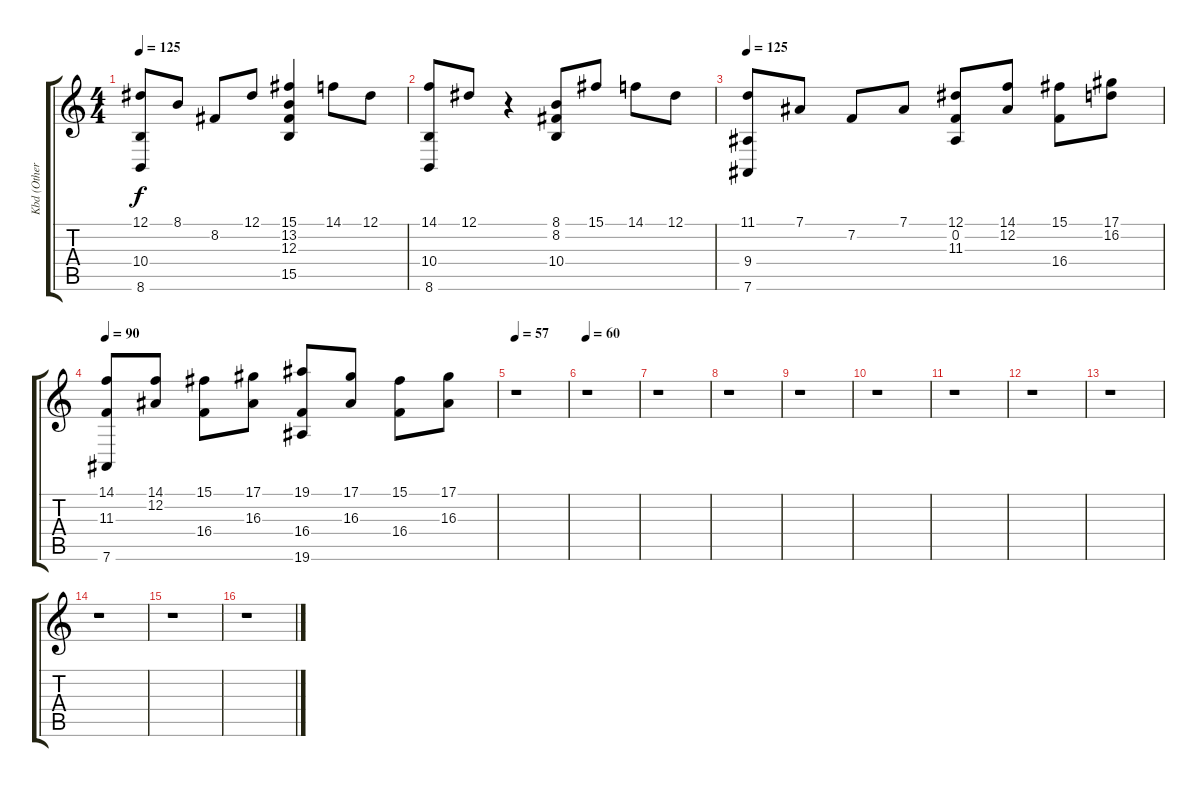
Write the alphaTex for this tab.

\track ("Kbd (Others)" "Kbd (Other") {instrument pad1newage}
\staff {score tabs}
\tuning (Eb4 Bb3 Gb3 Db3 Ab2 Eb2) {hide}
\ts (4 4)
\tempo 125
\clef g2
\ks c
(12.1 10.4 8.6).8{dy f} 8.1.8 8.2.8 12.1.8 (15.1 13.2 12.3 15.5).4 14.1.8 12.1.8 |
(14.1 10.4 8.6).8 12.1.8 r.4 (8.1 8.2 10.4).8 15.1.8 14.1.8 12.1.8 |
\tempo 125
(11.1 9.4 7.6).8 7.1.8 7.2.8 7.1.8 (12.1 0.2 11.3).8 (14.1 12.2).8 (15.1 16.4).8 (17.1 16.2).8 |
\tempo 90
(14.1 11.3 7.6).8 (14.1 12.2).8 (15.1 16.4).8 (17.1 16.3).8 (19.1 16.4 19.6).8 (17.1 16.3).8 (15.1 16.4).8 (17.1 16.3).8 |
\tempo 57
r.1 |
\tempo 60
r.1 |
r.1 |
r.1 |
r.1 |
r.1 |
r.1 |
r.1 |
r.1 |
r.1 |
r.1 |
r.1
